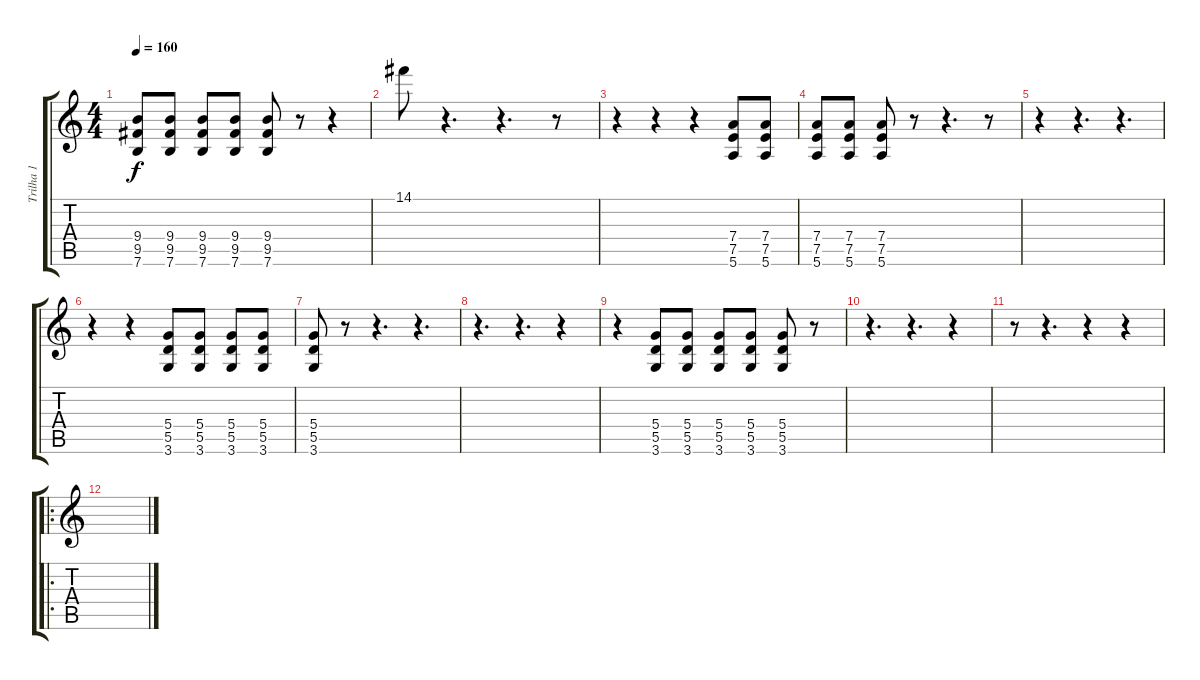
\track ("Trilha 1" "Trilha 1") {instrument acousticguitarsteel}
\staff {score tabs}
\tuning (E4 B3 G3 D3 A2 E2) {hide}
\ts (4 4)
\tempo 160
\clef g2
\ks c
(9.4 9.5 7.6).8{dy f instrument overdrivenguitar} (9.4 9.5 7.6).8 (9.4 9.5 7.6).8 (9.4 9.5 7.6).8 (9.4 9.5 7.6).8 r.8 r.4 |
14.1{t}.8 r.4{d} r.4{d} r.8 |
r.4 r.4 r.4 (7.4 7.5 5.6).8 (7.4 7.5 5.6).8 |
(7.4 7.5 5.6).8 (7.4 7.5 5.6).8 (7.4 7.5 5.6).8 r.8 r.4{d} r.8 |
r.4 r.4{d} r.4{d} |
r.4 r.4 (5.4 5.5 3.6).8 (5.4 5.5 3.6).8 (5.4 5.5 3.6).8 (5.4 5.5 3.6).8 |
(5.4 5.5 3.6).8 r.8 r.4{d} r.4{d} |
r.4{d} r.4{d} r.4 |
r.4 (5.4 5.5 3.6).8 (5.4 5.5 3.6).8 (5.4 5.5 3.6).8 (5.4 5.5 3.6).8 (5.4 5.5 3.6).8 r.8 |
r.4{d} r.4{d} r.4 |
r.8 r.4{d} r.4 r.4 |
\ro
